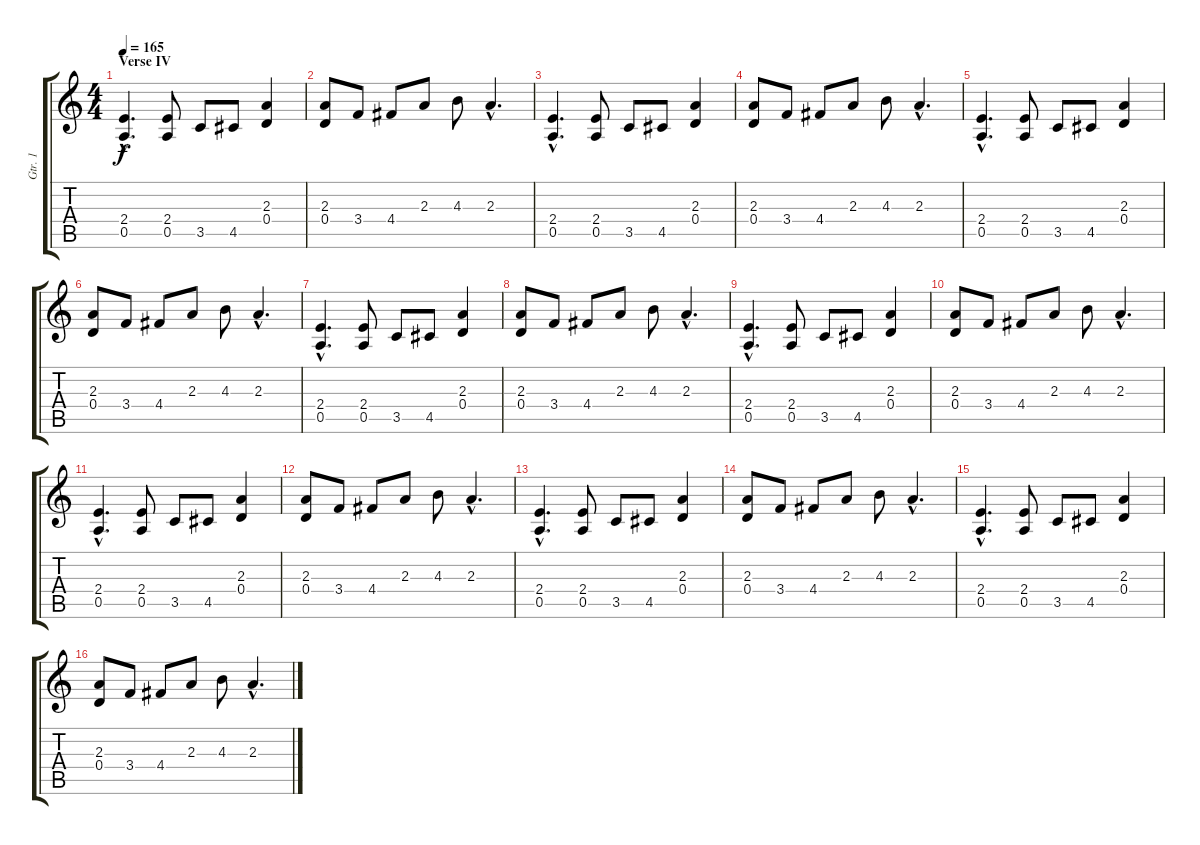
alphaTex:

\track ("Gtr. 1" "Gtr. 1") {instrument overdrivenguitar}
\staff {score tabs}
\tuning (E4 B3 G3 D3 A2 E2) {hide}
\ts (4 4)
\section ("" "Verse IV")
\tempo 165
\clef g2
\ks c
(2.4{hac} 0.5{hac}).4{d dy f} (2.4 0.5).8 3.5.8 4.5.8 (2.3 0.4).4 |
(2.3 0.4).8 3.4.8 4.4.8 2.3.8 4.3.8 2.3{hac}.4{d} |
(2.4{hac} 0.5{hac}).4{d} (2.4 0.5).8 3.5.8 4.5.8 (2.3 0.4).4 |
(2.3 0.4).8 3.4.8 4.4.8 2.3.8 4.3.8 2.3{hac}.4{d} |
(2.4{hac} 0.5{hac}).4{d} (2.4 0.5).8 3.5.8 4.5.8 (2.3 0.4).4 |
(2.3 0.4).8 3.4.8 4.4.8 2.3.8 4.3.8 2.3{hac}.4{d} |
(2.4{hac} 0.5{hac}).4{d} (2.4 0.5).8 3.5.8 4.5.8 (2.3 0.4).4 |
(2.3 0.4).8 3.4.8 4.4.8 2.3.8 4.3.8 2.3{hac}.4{d} |
(2.4{hac} 0.5{hac}).4{d} (2.4 0.5).8 3.5.8 4.5.8 (2.3 0.4).4 |
(2.3 0.4).8 3.4.8 4.4.8 2.3.8 4.3.8 2.3{hac}.4{d} |
(2.4{hac} 0.5{hac}).4{d} (2.4 0.5).8 3.5.8 4.5.8 (2.3 0.4).4 |
(2.3 0.4).8 3.4.8 4.4.8 2.3.8 4.3.8 2.3{hac}.4{d} |
(2.4{hac} 0.5{hac}).4{d} (2.4 0.5).8 3.5.8 4.5.8 (2.3 0.4).4 |
(2.3 0.4).8 3.4.8 4.4.8 2.3.8 4.3.8 2.3{hac}.4{d} |
(2.4{hac} 0.5{hac}).4{d} (2.4 0.5).8 3.5.8 4.5.8 (2.3 0.4).4 |
(2.3 0.4).8 3.4.8 4.4.8 2.3.8 4.3.8 2.3{hac}.4{d}
